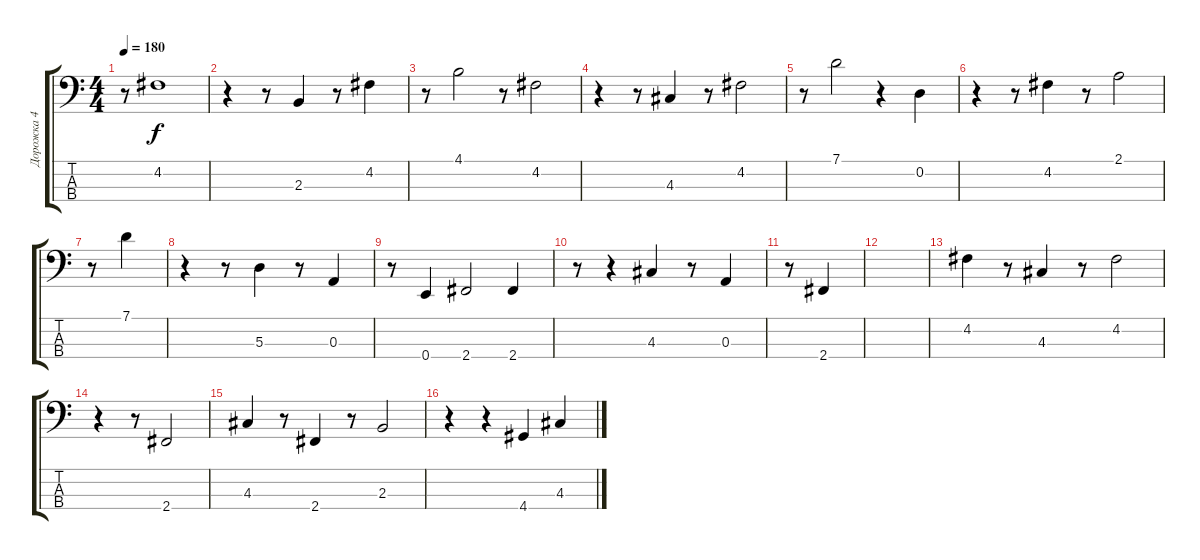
\track ("Дорожка 4" "Дорожка 4") {instrument electricbassfinger}
\staff {score tabs}
\tuning (G2 D2 A1 E1) {hide}
\ts (4 4)
\tempo 180
\clef f4
\ks c
r.8{dy f} 4.2.1 |
r.4 r.8 2.3.4 r.8 4.2.4 |
r.8 4.1.2 r.8 4.2.2 |
r.4 r.8 4.3.4 r.8 4.2.2 |
r.8 7.1.2 r.4 0.2.4 |
r.4 r.8 4.2.4 r.8 2.1.2 |
r.8 7.1.4 |
r.4 r.8 5.3.4 r.8 0.3.4 |
r.8 0.4.4 2.4.2 2.4.4 |
r.8 r.4 4.3.4 r.8 0.3.4 |
r.8 2.4.4 |
|
4.2.4 r.8 4.3.4 r.8 4.2.2 |
r.4 r.8 2.4.2 |
4.3.4 r.8 2.4.4 r.8 2.3.2 |
r.4 r.4 4.4.4 4.3.4
